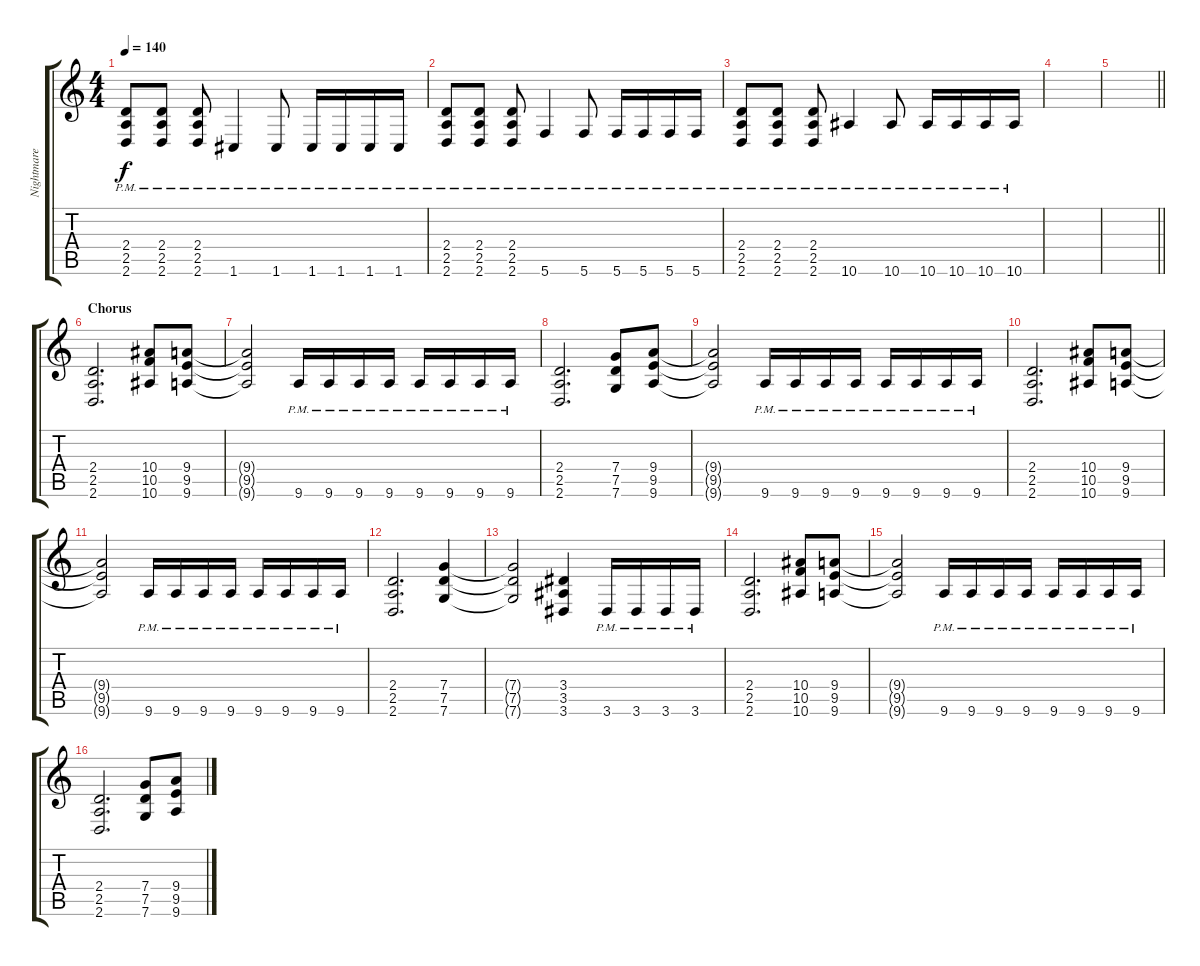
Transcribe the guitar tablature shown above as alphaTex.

\track ("Nightmare Industries" "Nightmare ") {instrument distortionguitar}
\staff {score tabs}
\tuning (D4 A3 F3 C3 G2 C2) {hide}
\ts (4 4)
\tempo 140
\clef g2
\ks c
(2.4{pm} 2.5{pm} 2.6{pm}).8{dy f} (2.4{pm} 2.5{pm} 2.6{pm}).8 (2.4{pm} 2.5{pm} 2.6{pm}).8 1.6{pm}.4 1.6{pm}.8 1.6{pm}.16 1.6{pm}.16 1.6{pm}.16 1.6{pm}.16 |
(2.4{pm} 2.5{pm} 2.6{pm}).8 (2.4{pm} 2.5{pm} 2.6{pm}).8 (2.4{pm} 2.5{pm} 2.6{pm}).8 5.6{pm}.4 5.6{pm}.8 5.6{pm}.16 5.6{pm}.16 5.6{pm}.16 5.6{pm}.16 |
(2.4{pm} 2.5{pm} 2.6{pm}).8 (2.4{pm} 2.5{pm} 2.6{pm}).8 (2.4{pm} 2.5{pm} 2.6{pm}).8 10.6{pm}.4 10.6{pm}.8 10.6{pm}.16 10.6{pm}.16 10.6{pm}.16 10.6{pm}.16 |
|
\barLineRight lightlight
|
\section ("" "Chorus")
(2.4 2.5 2.6).2{d} (10.4 10.5 10.6).8 (9.4 9.5 9.6).8 |
(9.4{t} 9.5{t} 9.6{t}).2 9.6{pm}.16 9.6{pm}.16 9.6{pm}.16 9.6{pm}.16 9.6{pm}.16 9.6{pm}.16 9.6{pm}.16 9.6{pm}.16 |
(2.4 2.5 2.6).2{d} (7.4 7.5 7.6).8 (9.4 9.5 9.6).8 |
(9.4{t} 9.5{t} 9.6{t}).2 9.6{pm}.16 9.6{pm}.16 9.6{pm}.16 9.6{pm}.16 9.6{pm}.16 9.6{pm}.16 9.6{pm}.16 9.6{pm}.16 |
(2.4 2.5 2.6).2{d} (10.4 10.5 10.6).8 (9.4 9.5 9.6).8 |
(9.4{t} 9.5{t} 9.6{t}).2 9.6{pm}.16 9.6{pm}.16 9.6{pm}.16 9.6{pm}.16 9.6{pm}.16 9.6{pm}.16 9.6{pm}.16 9.6{pm}.16 |
(2.4 2.5 2.6).2{d} (7.4 7.5 7.6).4 |
(7.4{t} 7.5{t} 7.6{t}).2 (3.4 3.5 3.6).4 3.6{pm}.16 3.6{pm}.16 3.6{pm}.16 3.6{pm}.16 |
(2.4 2.5 2.6).2{d} (10.4 10.5 10.6).8 (9.4 9.5 9.6).8 |
(9.4{t} 9.5{t} 9.6{t}).2 9.6{pm}.16 9.6{pm}.16 9.6{pm}.16 9.6{pm}.16 9.6{pm}.16 9.6{pm}.16 9.6{pm}.16 9.6{pm}.16 |
(2.4 2.5 2.6).2{d} (7.4 7.5 7.6).8 (9.4 9.5 9.6).8
